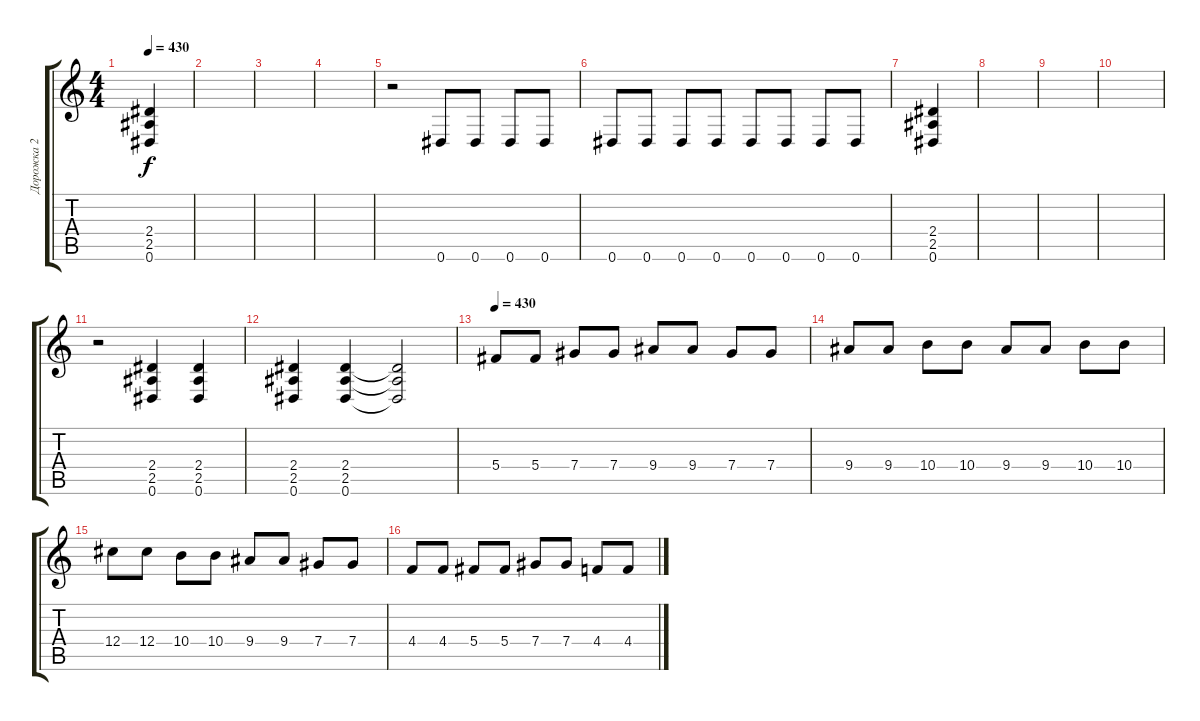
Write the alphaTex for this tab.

\track ("Дорожка 2" "Дорожка 2") {instrument overdrivenguitar}
\staff {score tabs}
\tuning (Eb4 Bb3 Gb3 Db3 Ab2 Eb2) {hide}
\ts (4 4)
\tempo 430
\clef g2
\ks c
(2.4 2.5 0.6).4{dy f} |
|
|
|
r.2 0.6.8 0.6.8 0.6.8 0.6.8 |
0.6.8 0.6.8 0.6.8 0.6.8 0.6.8 0.6.8 0.6.8 0.6.8 |
(2.4 2.5 0.6).4 |
|
|
|
r.2 (2.4 2.5 0.6).4 (2.4 2.5 0.6).4 |
(2.4 2.5 0.6).4 (2.4 2.5 0.6).4 (2.4{t} 2.5{t} 0.6{t}).2 |
\tempo 430
5.4.8 5.4.8 7.4.8 7.4.8 9.4.8 9.4.8 7.4.8 7.4.8 |
9.4.8 9.4.8 10.4.8 10.4.8 9.4.8 9.4.8 10.4.8 10.4.8 |
12.4.8 12.4.8 10.4.8 10.4.8 9.4.8 9.4.8 7.4.8 7.4.8 |
4.4.8 4.4.8 5.4.8 5.4.8 7.4.8 7.4.8 4.4.8 4.4.8
